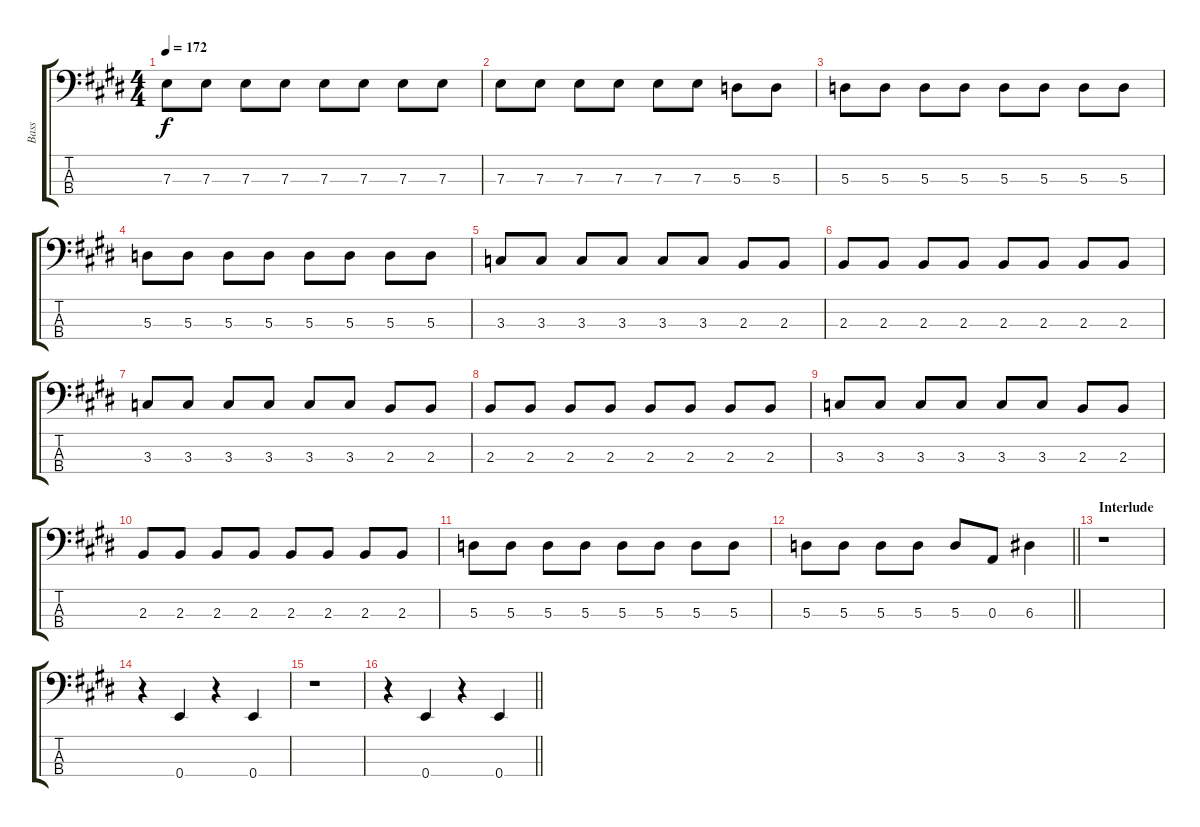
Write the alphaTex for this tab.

\track ("Bass" "Bass") {instrument electricbasspick}
\staff {score tabs}
\tuning (G2 D2 A1 E1) {hide}
\ts (4 4)
\tempo 172
\clef f4
\ks e
7.3.8{dy f} 7.3.8 7.3.8 7.3.8 7.3.8 7.3.8 7.3.8 7.3.8 |
7.3.8 7.3.8 7.3.8 7.3.8 7.3.8 7.3.8 5.3.8 5.3.8 |
5.3.8 5.3.8 5.3.8 5.3.8 5.3.8 5.3.8 5.3.8 5.3.8 |
5.3.8 5.3.8 5.3.8 5.3.8 5.3.8 5.3.8 5.3.8 5.3.8 |
3.3.8 3.3.8 3.3.8 3.3.8 3.3.8 3.3.8 2.3.8 2.3.8 |
2.3.8 2.3.8 2.3.8 2.3.8 2.3.8 2.3.8 2.3.8 2.3.8 |
3.3.8 3.3.8 3.3.8 3.3.8 3.3.8 3.3.8 2.3.8 2.3.8 |
2.3.8 2.3.8 2.3.8 2.3.8 2.3.8 2.3.8 2.3.8 2.3.8 |
3.3.8 3.3.8 3.3.8 3.3.8 3.3.8 3.3.8 2.3.8 2.3.8 |
2.3.8 2.3.8 2.3.8 2.3.8 2.3.8 2.3.8 2.3.8 2.3.8 |
5.3.8 5.3.8 5.3.8 5.3.8 5.3.8 5.3.8 5.3.8 5.3.8 |
\barLineRight lightlight
5.3.8 5.3.8 5.3.8 5.3.8 5.3.8 0.3.8 6.3.4 |
\section ("" "Interlude")
r.1 |
r.4 0.4.4 r.4 0.4.4 |
r.1 |
\barLineRight lightlight
r.4 0.4.4 r.4 0.4.4
